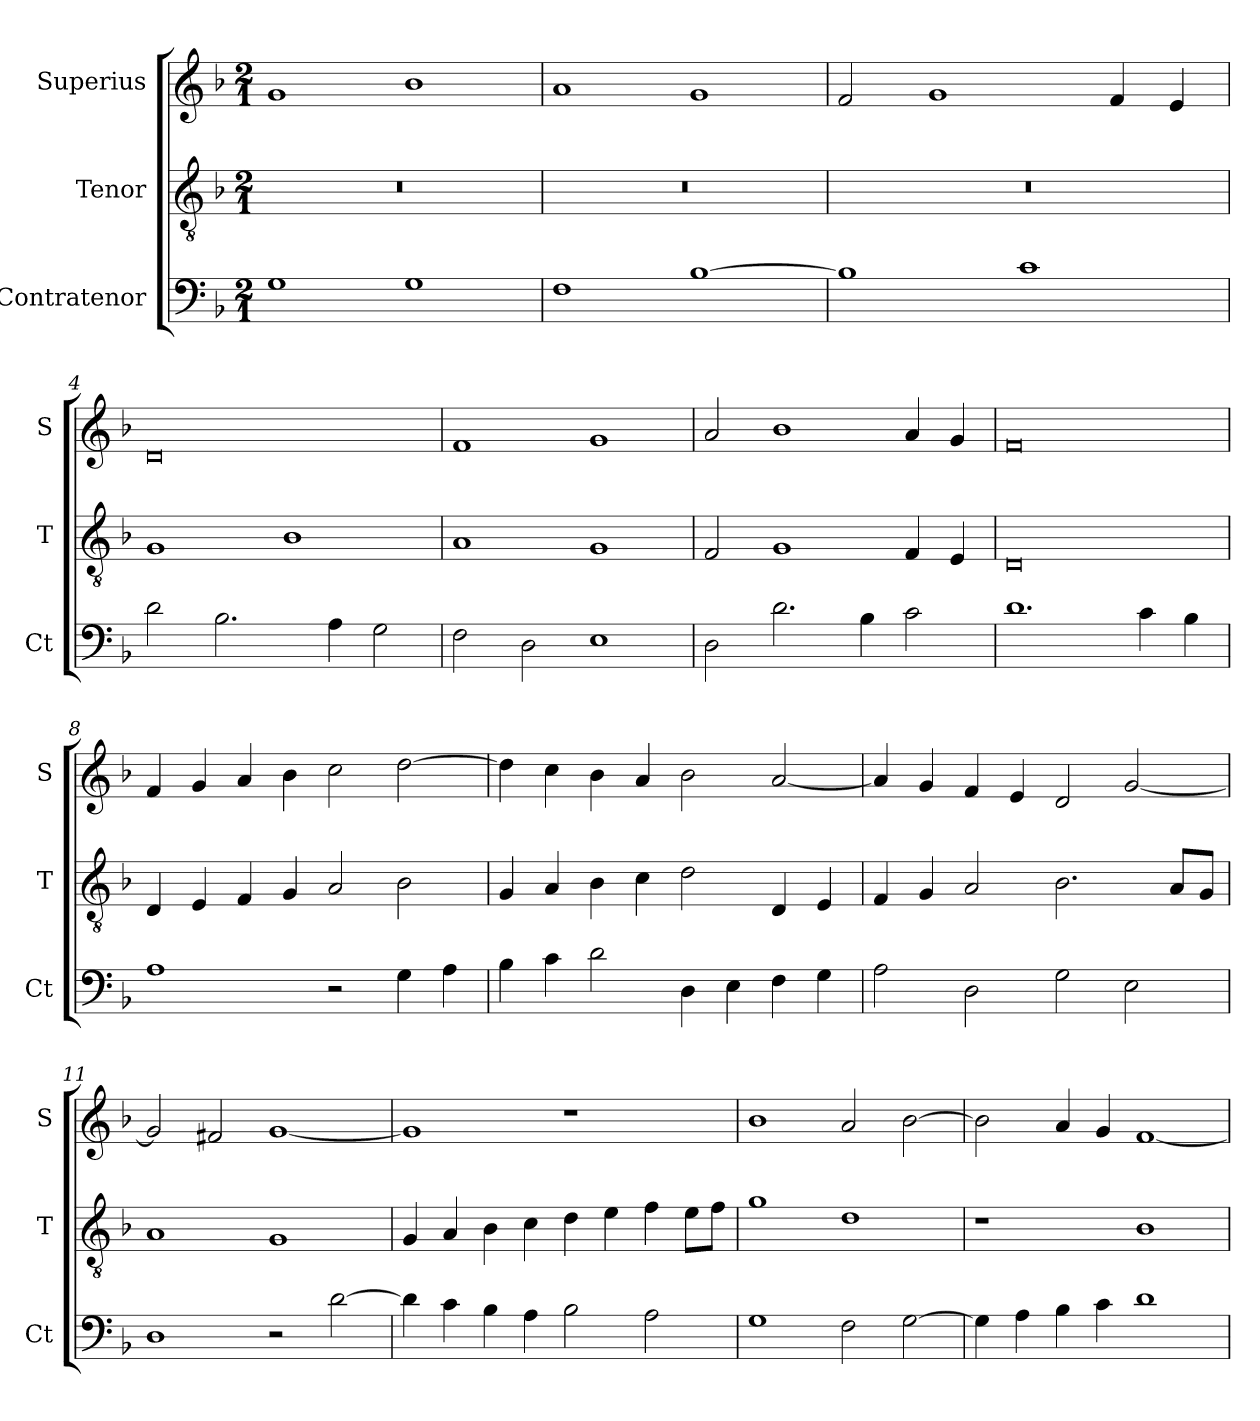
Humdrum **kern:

**kern	**kern	**kern
*part3	*part2	*part1
*staff3	*staff2	*staff1
*I"Contratenor	*I"Tenor	*I"Superius
*I'Ct	*I'T	*I'S
*clefF4	*clefGv2	*clefG2
*k[b-]	*k[b-]	*k[b-]
*M2/1	*M2/1	*M2/1
=1	=1	=1
1G	0r	1g
1G	.	1b-
=2	=2	=2
1F	0r	1a
[1B-	.	1g
=3	=3	=3
1B-]	0r	2f
.	.	1g
1c	.	.
.	.	4f
.	.	4e
=4	=4	=4
2d	1G	0d
2.B-	.	.
.	1B-	.
4A	.	.
2G	.	.
=5	=5	=5
2F	1A	1f
2D	.	.
1E	1G	1g
=6	=6	=6
2D	2F	2a
2.d	1G	1b-
4B-	.	.
2c	4F	4a
.	4E	4g
=7	=7	=7
1.d	0D	0f
4c	.	.
4B-	.	.
=8	=8	=8
1A	4D	4f
.	4E	4g
.	4F	4a
.	4G	4b-
2r	2A	2cc
4G	2B-	[2dd
4A	.	.
=9	=9	=9
4B-	4G	4dd]
4c	4A	4cc
2d	4B-	4b-
.	4c	4a
4D	2d	2b-
4E	.	.
4F	4D	[2a
4G	4E	.
=10	=10	=10
2A	4F	4a]
.	4G	4g
2D	2A	4f
.	.	4e
2G	2.B-	2d
2E	.	[2g
.	8AL	.
.	8GJ	.
=11	=11	=11
1D	1A	2g]
.	.	2f#X
2r	1G	[1g
[2d	.	.
=12	=12	=12
4d]	4G	1g]
4c	4A	.
4B-	4B-	.
4A	4c	.
2B-	4d	1r
.	4e	.
2A	4f	.
.	8eL	.
.	8fJ	.
=13	=13	=13
1G	1g	1b-
2F	1d	2a
[2G	.	[2b-
=14	=14	=14
4G]	1r	2b-]
4A	.	.
4B-	.	4a
4c	.	4g
1d	1B-	[1f
=	=	=
*-	*-	*-
